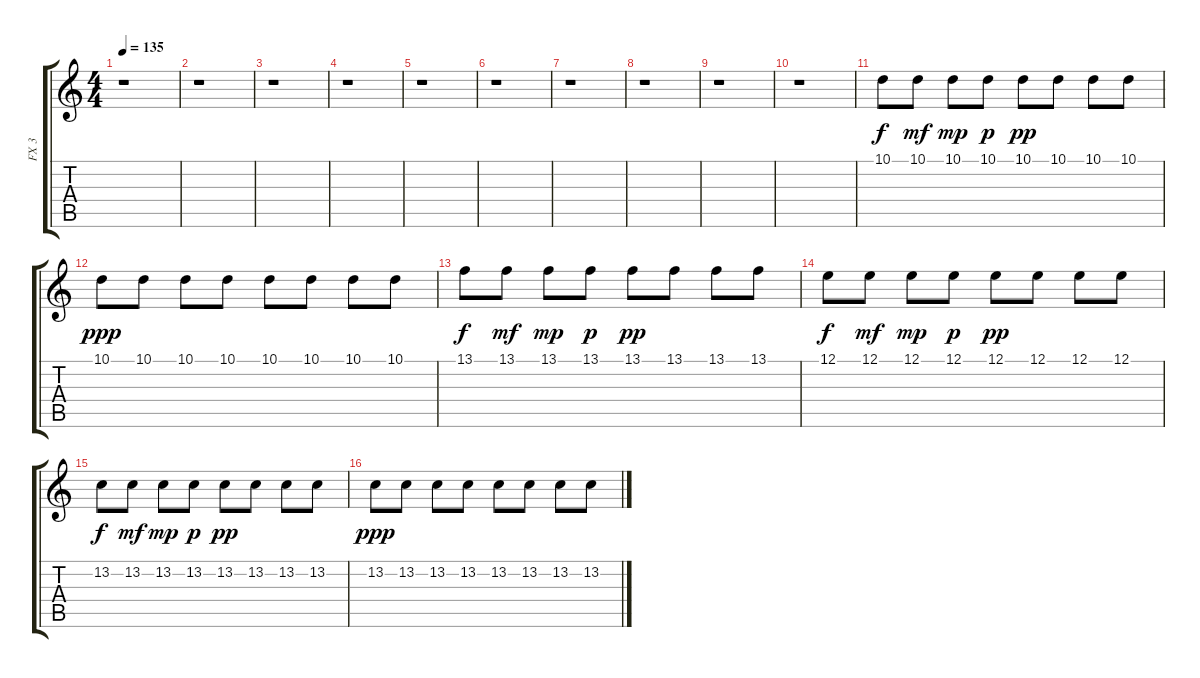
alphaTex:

\track ("FX 3" "FX 3") {instrument shamisen}
\staff {score tabs}
\tuning (E4 B3 G3 D3 A2 E2) {hide}
\ts (4 4)
\tempo 135
\clef g2
\ks c
r.1{dy f} |
r.1 |
r.1 |
r.1 |
r.1 |
r.1 |
r.1 |
r.1 |
r.1 |
r.1 |
10.1.8{volume 9 instrument synthbass2} 10.1.8{dy mf} 10.1.8{dy mp} 10.1.8{dy p} 10.1.8{dy pp} 10.1.8 10.1.8 10.1.8 |
10.1.8{dy ppp} 10.1.8 10.1.8 10.1.8 10.1.8 10.1.8 10.1.8 10.1.8 |
13.1.8{dy f} 13.1.8{dy mf} 13.1.8{dy mp} 13.1.8{dy p} 13.1.8{dy pp} 13.1.8 13.1.8 13.1.8 |
12.1.8{dy f} 12.1.8{dy mf} 12.1.8{dy mp} 12.1.8{dy p} 12.1.8{dy pp} 12.1.8 12.1.8 12.1.8 |
13.2.8{dy f} 13.2.8{dy mf} 13.2.8{dy mp} 13.2.8{dy p} 13.2.8{dy pp} 13.2.8 13.2.8 13.2.8 |
13.2.8{dy ppp} 13.2.8 13.2.8 13.2.8 13.2.8 13.2.8 13.2.8 13.2.8
